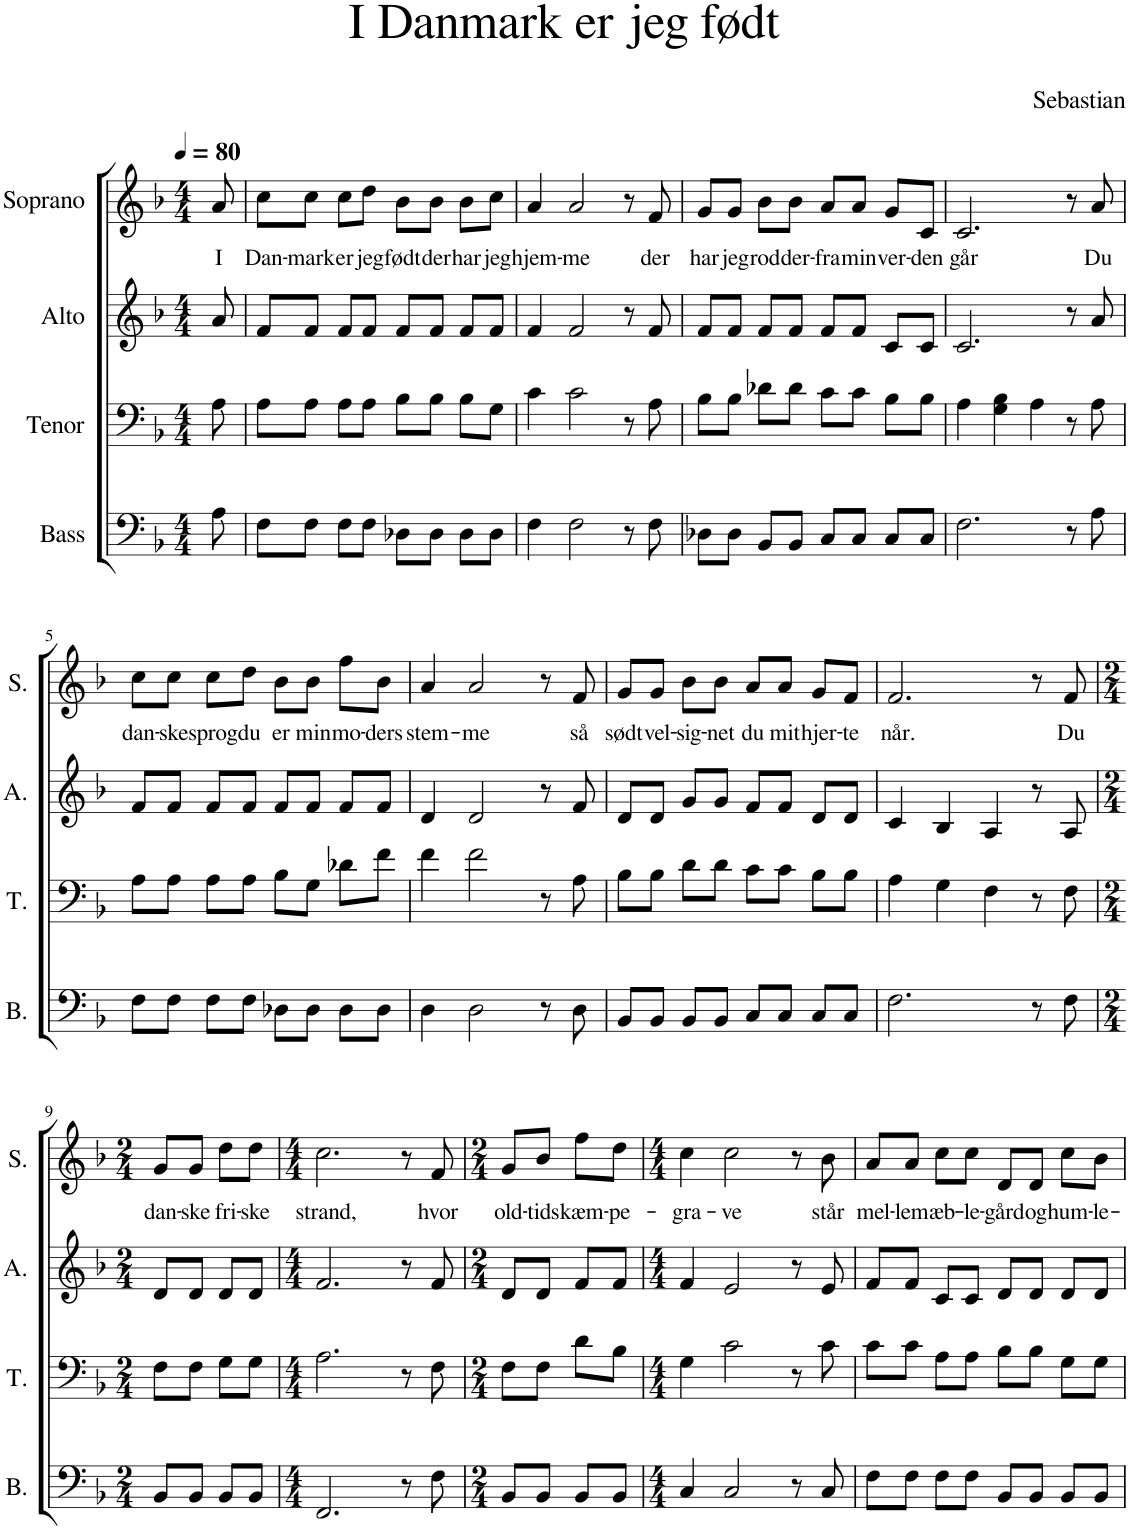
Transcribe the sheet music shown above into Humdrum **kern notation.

**kern	**kern	**kern	**kern	**text
*part4	*part3	*part2	*part1	*part1
*staff4	*staff3	*staff2	*staff1	*staff1
*I"Bass	*I"Tenor	*I"Alto	*I"Soprano	*
*I'B.	*I'T.	*I'A.	*I'S.	*
*clefF4	*clefF4	*clefG2	*clefG2	*
*k[b-]	*k[b-]	*k[b-]	*k[b-]	*
*M4/4	*M4/4	*M4/4	*M4/4	*
*MM80	*MM80	*MM80	*MM80	*
=	=	=	=	=
!	!	!	!	!LO:LY:b
8A\	8A\	8a/	8a/	I
=1	=1	=1	=1	=1
!	!	!	!	!LO:LY:b
8F\L	8A\L	8f/L	8cc\L	Dan-
!	!	!	!	!LO:LY:b
8F\J	8A\J	8f/J	8cc\J	-mark
!	!	!	!	!LO:LY:b
8F\L	8A\L	8f/L	8cc\L	er
!	!	!	!	!LO:LY:b
8F\J	8A\J	8f/J	8dd\J	jeg
!	!	!	!	!LO:LY:b
8D-X\L	8B-\L	8f/L	8b-\L	født
!	!	!	!	!LO:LY:b
8D-\J	8B-\J	8f/J	8b-\J	der
!	!	!	!	!LO:LY:b
8D-\L	8B-\L	8f/L	8b-\L	har
!	!	!	!	!LO:LY:b
8D-\J	8G\J	8f/J	8cc\J	jeg
=2	=2	=2	=2	=2
!	!	!	!	!LO:LY:b
4F\	4c\	4f/	4a/	hjem-
!	!	!	!	!LO:LY:b
2F\	2c\	2f/	2a/	-me
8r	8r	8r	8r	.
!	!	!	!	!LO:LY:b
8F\	8A\	8f/	8f/	der
=3	=3	=3	=3	=3
!	!	!	!	!LO:LY:b
8D-X\L	8B-\L	8f/L	8g/L	har
!	!	!	!	!LO:LY:b
8D-\J	8B-\J	8f/J	8g/J	jeg
!	!	!	!	!LO:LY:b
8BB-/L	8d-X\L	8f/L	8b-\L	rod
!	!	!	!	!LO:LY:b
8BB-/J	8d-\J	8f/J	8b-\J	der-
!	!	!	!	!LO:LY:b
8C/L	8c\L	8f/L	8a/L	-fra
!	!	!	!	!LO:LY:b
8C/J	8c\J	8f/J	8a/J	min
!	!	!	!	!LO:LY:b
8C/L	8B-\L	8c/L	8g/L	ver-
!	!	!	!	!LO:LY:b
8C/J	8B-\J	8c/J	8c/J	-den
=4	=4	=4	=4	=4
!	!	!	!	!LO:LY:b
2.F\	4A\	2.c/	2.c/	går
.	4G\ 4B-\	.	.	.
.	4A\	.	.	.
8r	8r	8r	8r	.
!	!	!	!	!LO:LY:b
8A\	8A\	8a/	8a/	Du
!!LO:LB:g=z
=5	=5	=5	=5	=5
!	!	!	!	!LO:LY:b
8F\L	8A\L	8f/L	8cc\L	dan-
!	!	!	!	!LO:LY:b
8F\J	8A\J	8f/J	8cc\J	-ske
!	!	!	!	!LO:LY:b
8F\L	8A\L	8f/L	8cc\L	sprog
!	!	!	!	!LO:LY:b
8F\J	8A\J	8f/J	8dd\J	du
!	!	!	!	!LO:LY:b
8D-X\L	8B-\L	8f/L	8b-\L	er
!	!	!	!	!LO:LY:b
8D-\J	8G\J	8f/J	8b-\J	min
!	!	!	!	!LO:LY:b
8D-\L	8d-X\L	8f/L	8ff\L	mo-
!	!	!	!	!LO:LY:b
8D-\J	8f\J	8f/J	8b-\J	-ders
=6	=6	=6	=6	=6
!	!	!	!	!LO:LY:b
4D\	4f\	4d/	4a/	stem-
!	!	!	!	!LO:LY:b
2D\	2f\	2d/	2a/	-me
8r	8r	8r	8r	.
!	!	!	!	!LO:LY:b
8D\	8A\	8f/	8f/	så
=7	=7	=7	=7	=7
!	!	!	!	!LO:LY:b
8BB-/L	8B-\L	8d/L	8g/L	sødt
!	!	!	!	!LO:LY:b
8BB-/J	8B-\J	8d/J	8g/J	vel-
!	!	!	!	!LO:LY:b
8BB-/L	8d\L	8g/L	8b-\L	-sig-
!	!	!	!	!LO:LY:b
8BB-/J	8d\J	8g/J	8b-\J	-net
!	!	!	!	!LO:LY:b
8C/L	8c\L	8f/L	8a/L	du
!	!	!	!	!LO:LY:b
8C/J	8c\J	8f/J	8a/J	mit
!	!	!	!	!LO:LY:b
8C/L	8B-\L	8d/L	8g/L	hjer-
!	!	!	!	!LO:LY:b
8C/J	8B-\J	8d/J	8f/J	-te
=8	=8	=8	=8	=8
!	!	!	!	!LO:LY:b
2.F\	4A\	4c/	2.f/	når.
.	4G\	4B-/	.	.
.	4F\	4A/	.	.
8r	8r	8r	8r	.
!	!	!	!	!LO:LY:b
8F\	8F\	8A/	8f/	Du
!!LO:LB:g=z
=9	=9	=9	=9	=9
*M2/4	*M2/4	*M2/4	*M2/4	*
!	!	!	!	!LO:LY:b
8BB-/L	8F\L	8d/L	8g/L	dan-
!	!	!	!	!LO:LY:b
8BB-/J	8F\J	8d/J	8g/J	-ske
!	!	!	!	!LO:LY:b
8BB-/L	8G\L	8d/L	8dd\L	fri-
!	!	!	!	!LO:LY:b
8BB-/J	8G\J	8d/J	8dd\J	-ske
=10	=10	=10	=10	=10
*M4/4	*M4/4	*M4/4	*M4/4	*
!	!	!	!	!LO:LY:b
2.FF/	2.A\	2.f/	2.cc\	strand,
8r	8r	8r	8r	.
!	!	!	!	!LO:LY:b
8F\	8F\	8f/	8f/	hvor
=11	=11	=11	=11	=11
*M2/4	*M2/4	*M2/4	*M2/4	*
!	!	!	!	!LO:LY:b
8BB-/L	8F\L	8d/L	8g/L	old-
!	!	!	!	!LO:LY:b
8BB-/J	8F\J	8d/J	8b-/J	-tids
!	!	!	!	!LO:LY:b
8BB-/L	8d\L	8f/L	8ff\L	kæm-
!	!	!	!	!LO:LY:b
8BB-/J	8B-\J	8f/J	8dd\J	-pe-
=12	=12	=12	=12	=12
*M4/4	*M4/4	*M4/4	*M4/4	*
!	!	!	!	!LO:LY:b
4C/	4G\	4f/	4cc\	-gra-
!	!	!	!	!LO:LY:b
2C/	2c\	2e/	2cc\	-ve
8r	8r	8r	8r	.
!	!	!	!	!LO:LY:b
8C/	8c\	8e/	8b-\	står
=13	=13	=13	=13	=13
!	!	!	!	!LO:LY:b
8F\L	8c\L	8f/L	8a/L	mel-
!	!	!	!	!LO:LY:b
8F\J	8c\J	8f/J	8a/J	-lem
!	!	!	!	!LO:LY:b
8F\L	8A\L	8c/L	8cc\L	æb-
!	!	!	!	!LO:LY:b
8F\J	8A\J	8c/J	8cc\J	-le-
!	!	!	!	!LO:LY:b
8BB-/L	8B-\L	8d/L	8d/L	-gård
!	!	!	!	!LO:LY:b
8BB-/J	8B-\J	8d/J	8d/J	og
!	!	!	!	!LO:LY:b
8BB-/L	8G\L	8d/L	8cc\L	hum-
!	!	!	!	!LO:LY:b
8BB-/J	8G\J	8d/J	8b-\J	-le-
=	=	=	=	=
*-	*-	*-	*-	*-
